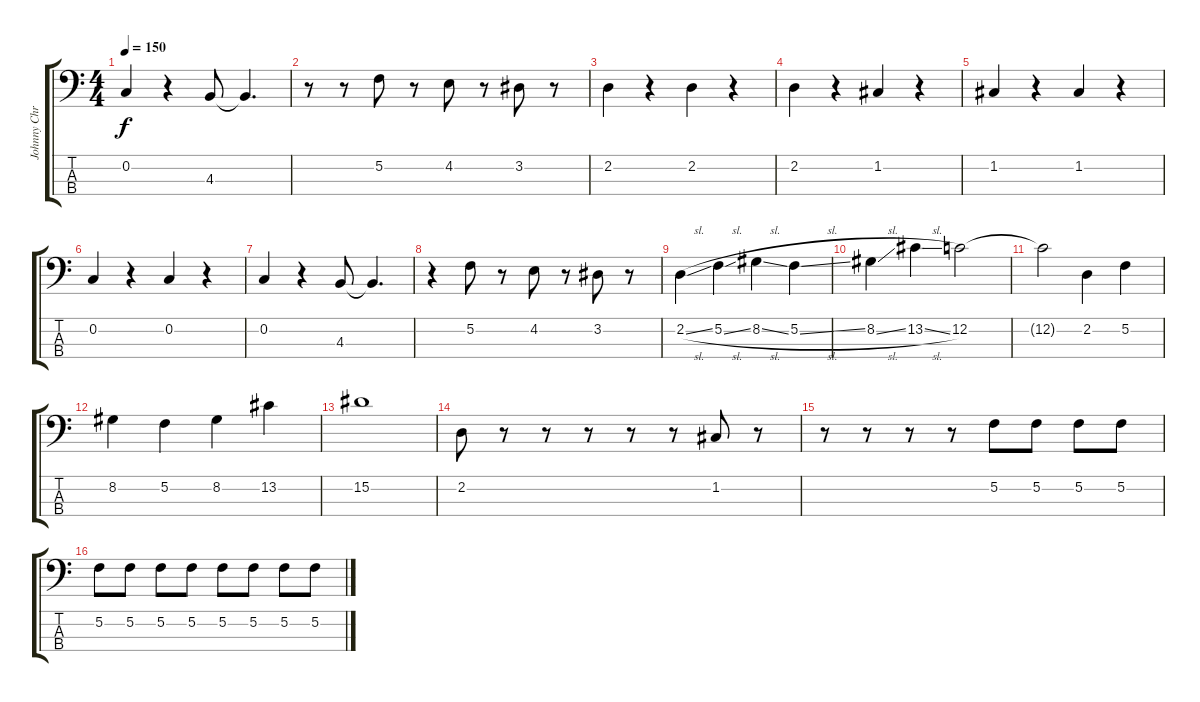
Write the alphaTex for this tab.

\track ("Johnny Christ" "Johnny Chr") {instrument electricbassfinger}
\staff {score tabs}
\tuning (F2 C2 G1 C1) {hide}
\ts (4 4)
\tempo 150
\clef f4
\ks c
0.2.4{dy f} r.4 4.3.8 4.3{t}.4{d} |
r.8 r.8 5.2.8 r.8 4.2.8 r.8 3.2.8 r.8 |
2.2.4 r.4 2.2.4 r.4 |
2.2.4 r.4 1.2.4 r.4 |
1.2.4 r.4 1.2.4 r.4 |
0.2.4 r.4 0.2.4 r.4 |
0.2.4 r.4 4.3.8 4.3{t}.4{d} |
r.4 5.2.8 r.8 4.2.8 r.8 3.2.8 r.8 |
2.2{sl}.4 5.2{sl}.4 8.2{sl}.4 5.2{sl}.4 |
8.2{sl}.4 13.2{sl}.4 12.2.2 |
12.2{t}.2 2.2.4 5.2.4 |
8.2.4 5.2.4 8.2.4 13.2.4 |
15.2.1 |
2.2.8 r.8 r.8 r.8 r.8 r.8 1.2.8 r.8 |
r.8 r.8 r.8 r.8 5.2.8 5.2.8 5.2.8 5.2.8 |
5.2.8 5.2.8 5.2.8 5.2.8 5.2.8 5.2.8 5.2.8 5.2.8
